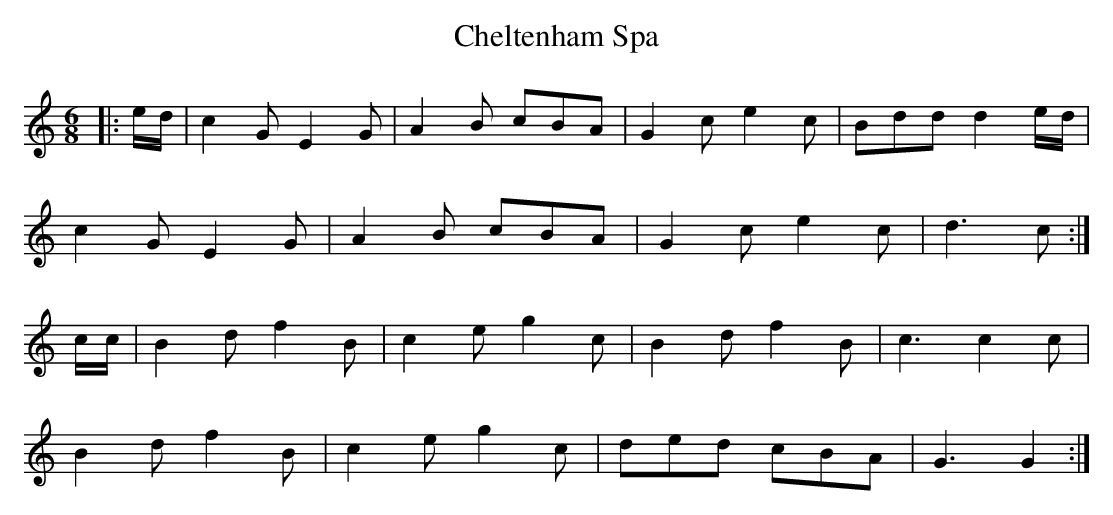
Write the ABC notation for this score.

X:1
T: Cheltenham Spa
M: 6/8
L: 1/8
K: Cmaj
|:e/d/|c2 G E2 G|A2 B cBA|G2 c e2 c|Bdd d2 e/d/|
c2 G E2 G|A2 B cBA|G2 c e2 c|d3 c:|
c/c/|B2 d f2 B|c2 e g2 c|B2 d f2 B|c3 c2 c|
B2 d f2 B|c2 e g2 c|ded cBA|G3 G2:|
